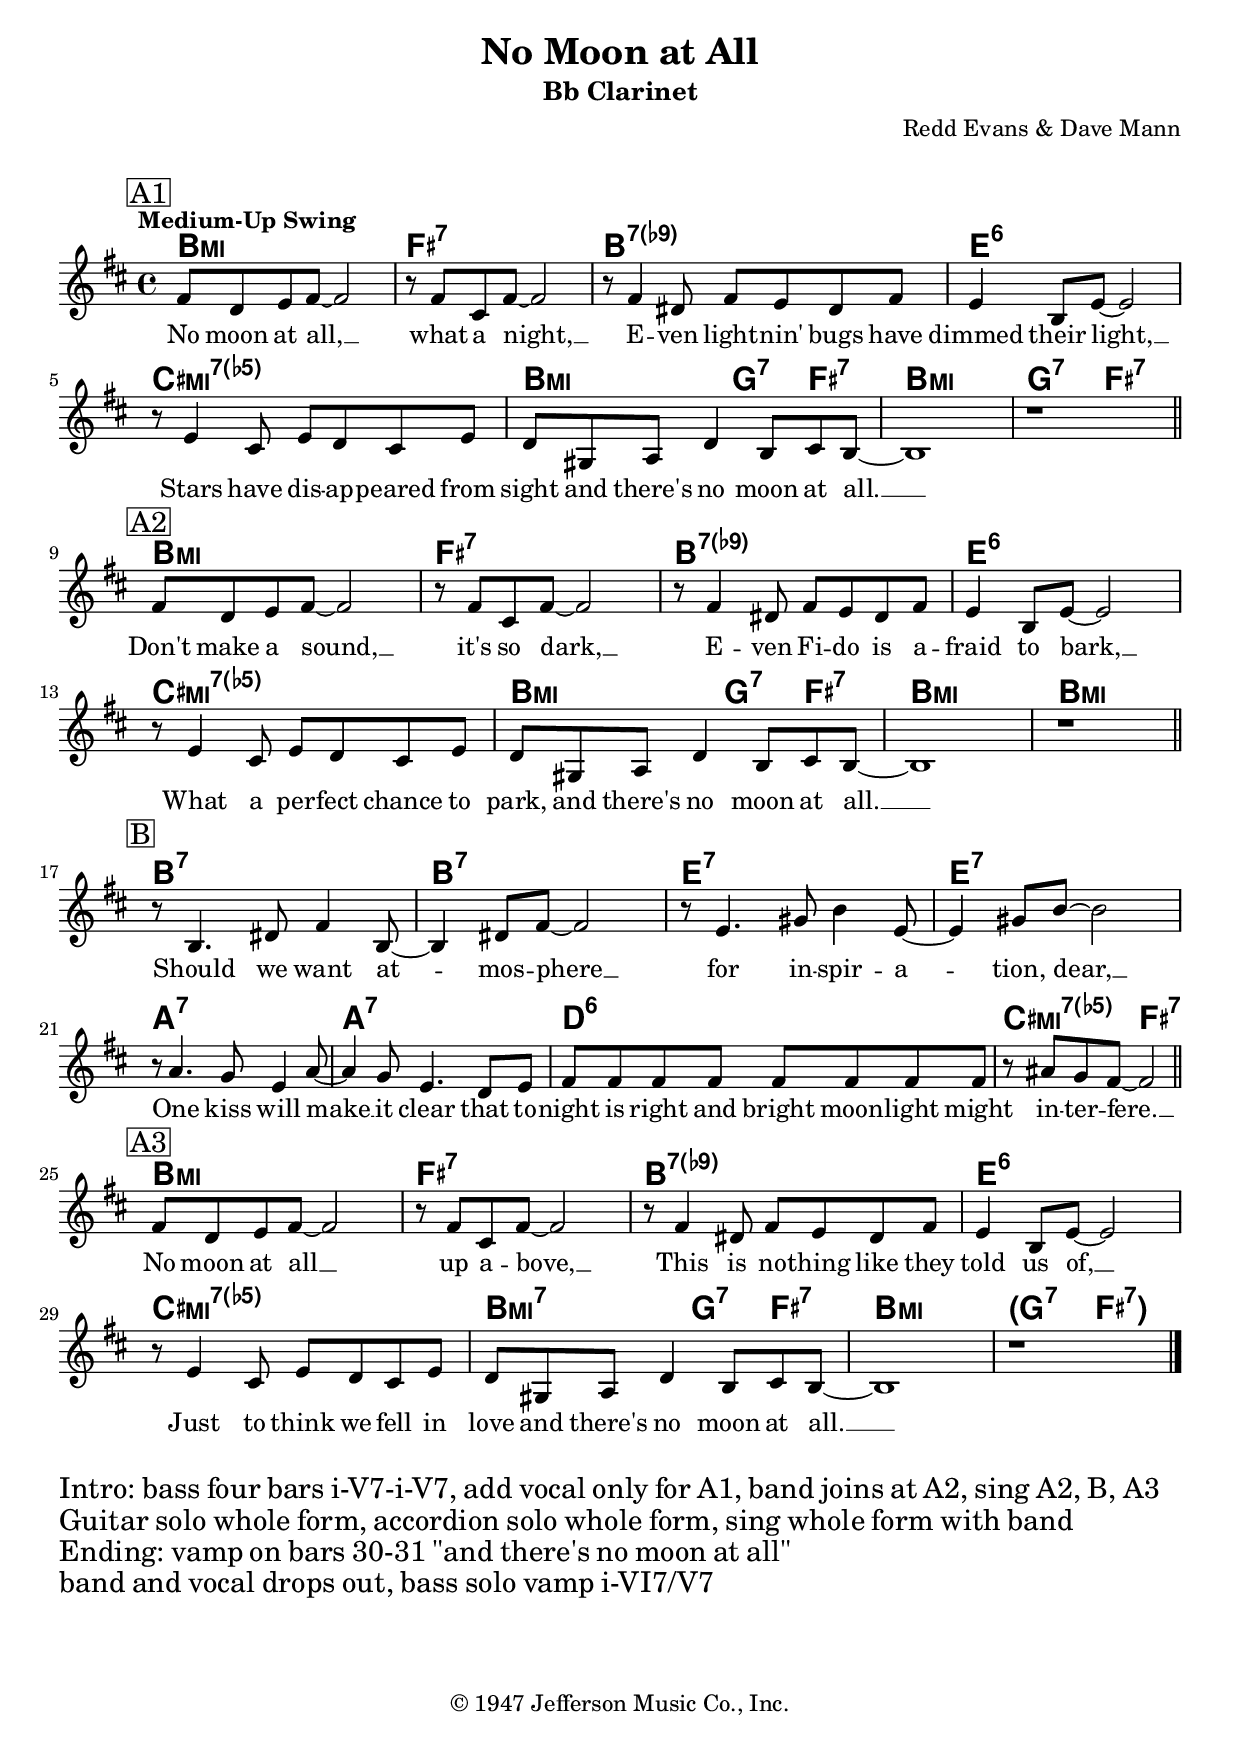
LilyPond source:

\version "2.24.0"

\include "english.ly"

instrument = "Bb Clarinet"
whatKey = b,
whatClef = "treble"

%% -*- Mode: LilyPond -*-

\include "lead-sheets.ily"

\header {
  title = "No Moon at All"
  subtitle = \instrument
  composer = "Redd Evans & Dave Mann"
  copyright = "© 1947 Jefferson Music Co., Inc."
}

refrainLyrics = \lyricmode {
No moon at all, __ what a night, __
E -- ven light -- nin' bugs have dimmed their light, __
Stars have dis -- ap -- peared from sight
and there's no moon at all. __
Don't make a sound, __ it's so dark, __
E -- ven Fi -- do is a -- fraid to bark, __
What a per -- fect chance to park,
and there's no moon at all. __
Should we want at -- mos -- phere __ for in -- spir -- a -- tion, dear, __
One kiss will make __ it clear
that to -- night is right and bright moon -- light might in -- ter -- fere. __
No moon at all __ up a -- bove, __
This is no -- thing like they told us of, __
Just to think we fell in love
and there's no moon at all. __
}

refrainChords = \chordmode {
  d1:m a1:7 d1:7.9- g1:6
  e1:m7.5- d2:m bf4:7 a4:7 d1:m bf2:7 a2:7

  d1:m a1:7 d1:7.9- g1:6
  e1:m7.5- d2:m bf4:7 a4:7 d1:m d1:m

  d1:7 d1:7 g1:7 g1:7
  c1:7 c1:7 f1:6 e2:m7.5- a2:7

  d1:m a1:7 d1:7.9- g1:6
  e1:m7.5- d2:m7 bf4:7 a4:7 d1:m
  \set chordNameFunction = #begin-parenthesis-ignatzek-chord-names 
  bf2:7
  \set chordNameFunction = #end-parenthesis-ignatzek-chord-names 
  a2:7
  \unset chordNameFunction
}

refrainKey = d

refrainMelody = \relative f' {
  \time 4/4
  \key \refrainKey \minor
  \clef \whatClef
  \tempo "Medium-Up Swing"

  \mark \markup{ \box "A1" }

  a8 f8 g8 a8~ a2 | r8 a8 e8 a8~ a2 | r8 a4 fs8 a8 g8 fs8 a8 | g4 d8 g8~ g2 |
  r8 g4 e8 g8 f8 e8 g8 | f8 b,8 c8 f4 d8 e8 d8~ | d1 | r1 |

  \bar "||"
  \break

  \mark \markup{ \box "A2" }

  a'8 f8 g8 a8~ a2 | r8 a8 e8 a8~ a2 | r8 a4 fs8 a8 g8 fs8 a8 | g4 d8 g8~ g2 |
  r8 g4 e8 g8 f8 e8 g8 | f8 b,8 c8 f4 d8 e8 d8~ | d1 | r1 |

  \bar "||"
  \break

  \mark \markup{ \box "B" }
  
  r8 d4. fs8 a4 d,8~ | d4 fs8 a8~ a2 | r8 g4. b8 d4 g,8~ | g4 b8 d8~ d2 |
  \break
  r8 c4. bf8 g4 c8~ | c4 bf8 g4. f8 g8 | a8 a8 a8 a8 a8 a8 a8 a8 | r8 cs8 bf8 a8~ a2 |
  
  \bar "||"
  \break

  \mark \markup{ \box "A3" }

  a8 f8 g8 a8~ a2 | r8 a8 e8 a8~ a2 | r8 a4 fs8 a8 g8 fs8 a8 | g4 d8 g8~ g2 |
  r8 g4 e8 g8 f8 e8 g8 | f8 b,8 c8 f4 d8 e8 d8~ | d1 | r1 |

  \bar "|."
}

\include "paper.ily"

\markup {
  % Leave a gap after the header
  \vspace #1
}

\include "refrain.ily"

performanceNotes =
\markup {
  \vspace #2
  \column {
    \line { \huge { Intro: bass four bars i-V7-i-V7, add vocal only for A1, band joins at A2, sing A2, B, A3 } }
    \line { \huge { Guitar solo whole form, accordion solo whole form, sing whole form with band } }
    \line { \huge { Ending: vamp on bars 30-31 "\"and" there's no moon at "all\"" } }
    \line { \huge { band and vocal drops out, bass solo vamp i-VI7/V7 } }
  }
}

\include "notes.ily"

